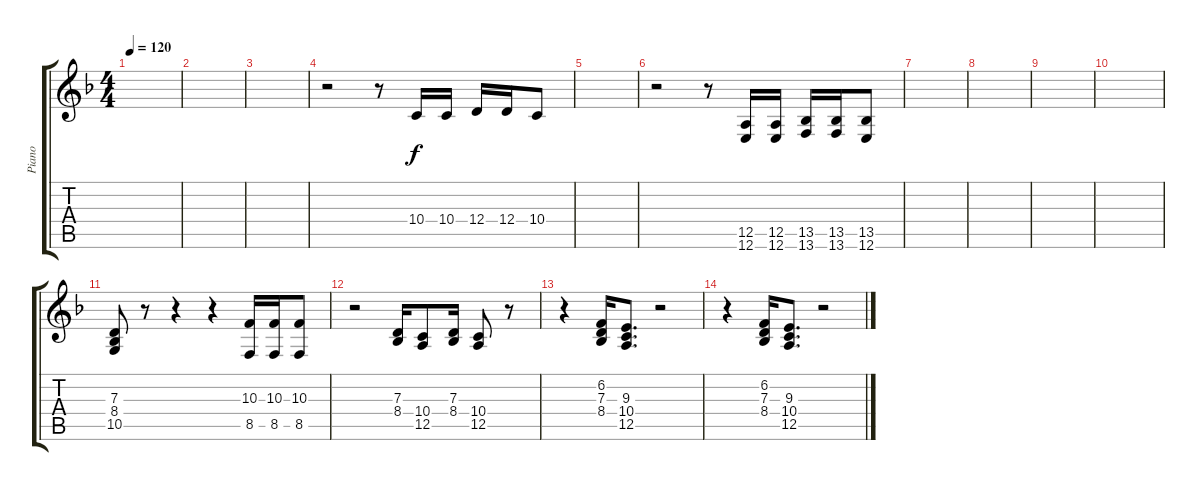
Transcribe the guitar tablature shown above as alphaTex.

\track ("Piano" "Piano") {instrument electricgrandpiano}
\staff {score tabs}
\tuning (E4 B3 G3 D3 A2 E2) {hide}
\ts (4 4)
\tempo 120
\clef g2
\ks f
|
|
|
r.2 r.8 10.4.16 10.4.16 12.4.16 12.4.16 10.4.8 |
|
r.2 r.8 (12.5 12.6).16 (12.5 12.6).16 (13.5 13.6).16 (13.5 13.6).16 (13.5 12.6).8 |
|
|
|
|
(7.3 8.4 10.5).8 r.8 r.4 r.4 (10.3 8.5).16 (10.3 8.5).16 (10.3 8.5).8 |
r.2 (7.3 8.4).16 (10.4 12.5).8 (7.3 8.4).16 (10.4 12.5).8 r.8 |
r.4 (6.2 7.3 8.4).16 (9.3 10.4 12.5).8{d} r.2 |
r.4 (6.2 7.3 8.4).16 (9.3 10.4 12.5).8{d} r.2
